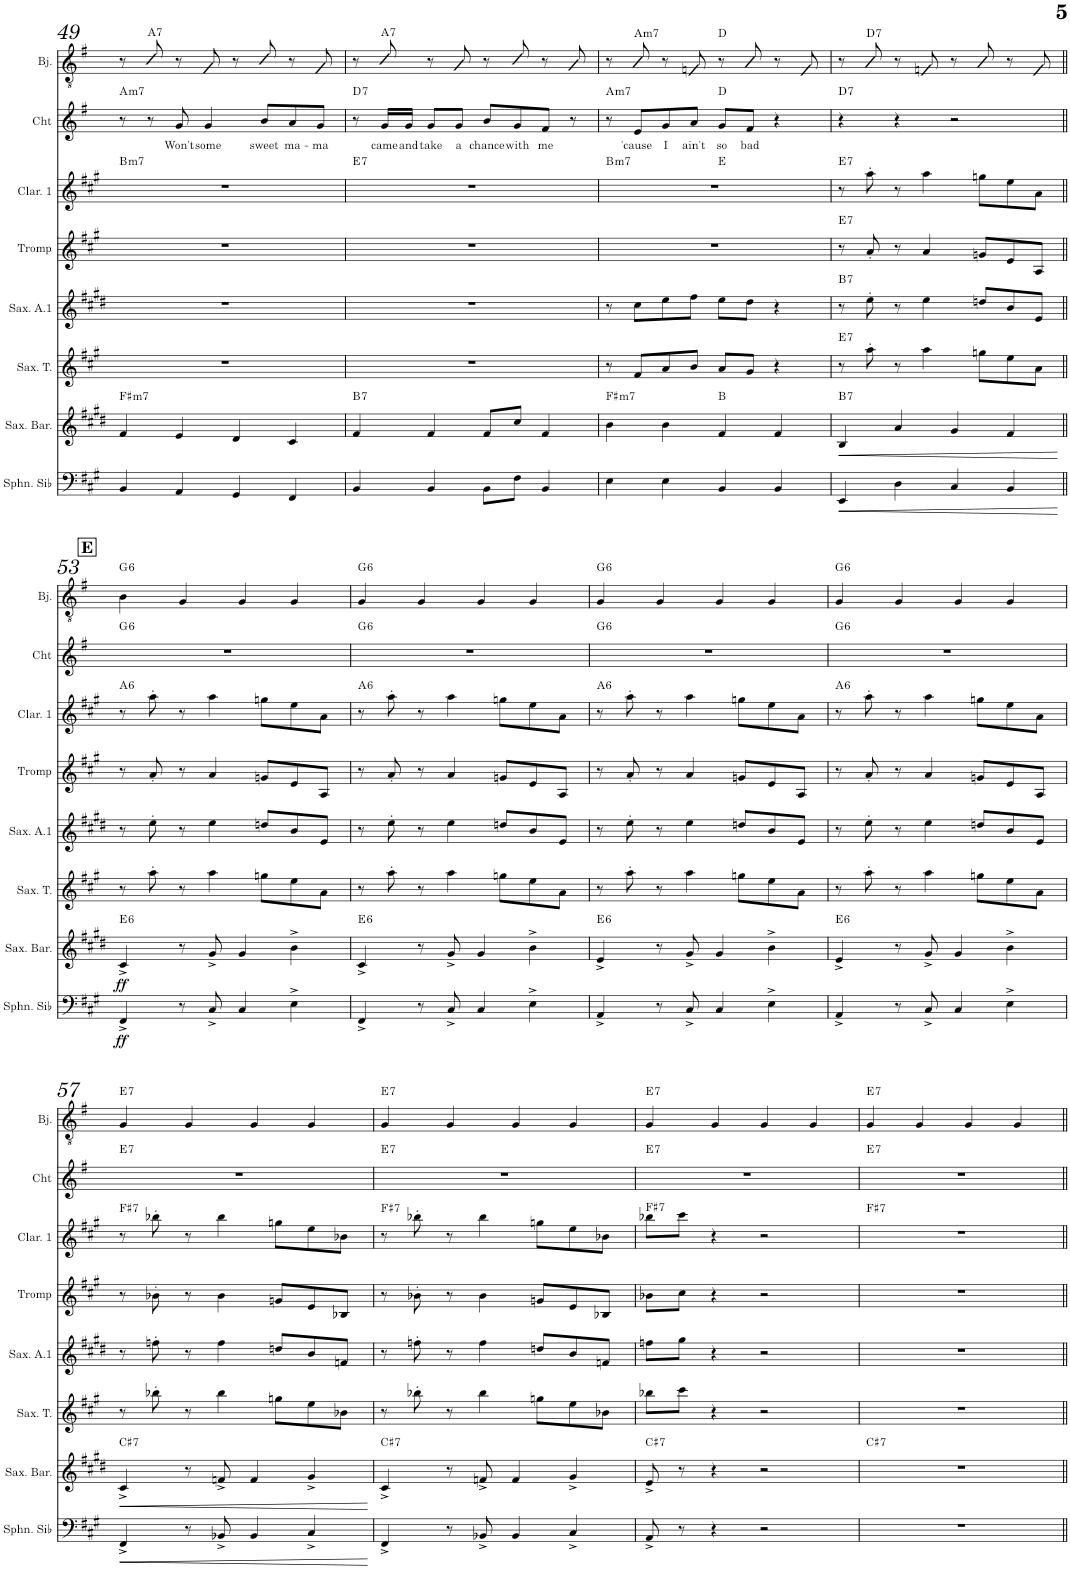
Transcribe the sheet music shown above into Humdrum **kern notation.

**kern	**dynam	**kern	**dynam	**harte	**kern	**harte	**kern	**harte	**kern	**harte	**kern	**harte	**kern	**text	**harte	**kern	**harte	**kern
*part9	*part9	*part8	*part8	*part8	*part7	*part7	*part6	*part6	*part5	*part5	*part4	*part4	*part3	*part3	*part3	*part2	*part2	*part1
*staff9	*staff9	*staff8	*staff8	*	*staff7	*	*staff6	*	*staff5	*	*staff4	*	*staff3	*staff3	*	*staff2	*	*staff1
*I"Souba	*	*I"Saxo Bar	*	*	*I"Sax Ténor	*	*I"Sax Alto 1	*	*I"Tromp	*	*I"Clar1	*	*I"Chant	*	*	*I"Banjo	*	*I"Flûte
*	*	*I'Sax. Bar.	*	*	*I'Sax. T.	*	*I'Sax. A.1	*	*I'Tromp	*	*I'Clar. 1	*	*I'Cht	*	*	*I'Bj.	*	*I'Fl.
!!LO:PB:g=z
*clefF4	*	*clefG2	*	*	*clefG2	*	*clefG2	*	*clefG2	*	*clefG2	*	*clefG2	*	*	*clefGv2	*	*clefG2
*Trd8c14	*	*Trd12c21	*	*	*Trd8c14	*	*Trd5c9	*	*Trd1c2	*	*Trd1c2	*	*	*	*	*Trd7c12	*	*
*k[f#c#g#]	*	*k[f#c#g#d#]	*	*	*k[f#c#g#]	*	*k[f#c#g#d#]	*	*k[f#c#g#]	*	*k[f#c#g#]	*	*k[f#]	*	*	*k[f#]	*	*k[f#]
*M4/4	*	*M4/4	*	*	*M4/4	*	*M4/4	*	*M4/4	*	*M4/4	*	*M4/4	*	*	*M4/4	*	*M4/4
=49	=49	=49	=49	=49	=49	=49	=49	=49	=49	=49	=49	=49	=49	=49	=49	=49	=49	=49
!	!	!	!	!LO:H:kt=m7	!	!	!	!	!	!	!	!LO:H:kt=m7	!	!	!LO:H:kt=m7	!	!	!
4BB/	.	4f#/	.	F#:min7	1r	.	1r	.	1r	.	1r	B:min7	8r	.	A:min7	8r	.	1r
!	!	!	!	!	!	!	!	!	!	!	!	!	!	!	!	!	!LO:H:kt=7	!
.	.	.	.	.	.	.	.	.	.	.	.	.	8r	.	.	8c/	A:7	.
!	!	!	!	!	!	!	!	!	!	!	!	!	!	!LO:LY:b	!	!	!	!
4AA/	.	4e/	.	.	.	.	.	.	.	.	.	.	8g/	Won't	.	8r	.	.
!	!	!	!	!	!	!	!	!	!	!	!	!	!	!LO:LY:b	!	!	!	!
.	.	.	.	.	.	.	.	.	.	.	.	.	4g/	some	.	8G/	.	.
4GG#/	.	4d#/	.	.	.	.	.	.	.	.	.	.	.	.	.	8r	.	.
!	!	!	!	!	!	!	!	!	!	!	!	!	!	!LO:LY:b	!	!	!	!
.	.	.	.	.	.	.	.	.	.	.	.	.	8b/L	sweet	.	8c/	.	.
!	!	!	!	!	!	!	!	!	!	!	!	!	!	!LO:LY:b	!	!	!	!
4FF#/	.	4c#/	.	.	.	.	.	.	.	.	.	.	8a/	ma-	.	8r	.	.
!	!	!	!	!	!	!	!	!	!	!	!	!	!	!LO:LY:b	!	!	!	!
.	.	.	.	.	.	.	.	.	.	.	.	.	8g/J	-ma	.	8G/	.	.
=50	=50	=50	=50	=50	=50	=50	=50	=50	=50	=50	=50	=50	=50	=50	=50	=50	=50	=50
!	!	!	!	!LO:H:kt=7	!	!	!	!	!	!	!	!LO:H:kt=7	!	!	!LO:H:kt=7	!	!	!
4BB/	.	4f#/	.	B:7	1r	.	1r	.	1r	.	1r	E:7	8r	.	D:7	8r	.	1r
!	!	!	!	!	!	!	!	!	!	!	!	!	!	!LO:LY:b	!	!	!LO:H:kt=7	!
.	.	.	.	.	.	.	.	.	.	.	.	.	16g/LL	came	.	8c/	A:7	.
!	!	!	!	!	!	!	!	!	!	!	!	!	!	!LO:LY:b	!	!	!	!
.	.	.	.	.	.	.	.	.	.	.	.	.	16g/JJ	and	.	.	.	.
!	!	!	!	!	!	!	!	!	!	!	!	!	!	!LO:LY:b	!	!	!	!
4BB/	.	4f#/	.	.	.	.	.	.	.	.	.	.	8g/L	take	.	8r	.	.
!	!	!	!	!	!	!	!	!	!	!	!	!	!	!LO:LY:b	!	!	!	!
.	.	.	.	.	.	.	.	.	.	.	.	.	8g/J	a	.	8A/	.	.
!	!	!	!	!	!	!	!	!	!	!	!	!	!	!LO:LY:b	!	!	!	!
8BB\L	.	8f#/L	.	.	.	.	.	.	.	.	.	.	8b/L	chance	.	8r	.	.
!	!	!	!	!	!	!	!	!	!	!	!	!	!	!LO:LY:b	!	!	!	!
8F#\J	.	8cc#/J	.	.	.	.	.	.	.	.	.	.	8g/	with	.	8c/	.	.
!	!	!	!	!	!	!	!	!	!	!	!	!	!	!LO:LY:b	!	!	!	!
4BB/	.	4f#/	.	.	.	.	.	.	.	.	.	.	8f#/J	me	.	8r	.	.
.	.	.	.	.	.	.	.	.	.	.	.	.	8r	.	.	8A/	.	.
=51	=51	=51	=51	=51	=51	=51	=51	=51	=51	=51	=51	=51	=51	=51	=51	=51	=51	=51
!	!	!	!	!LO:H:kt=m7	!	!	!	!	!	!	!	!LO:H:kt=m7	!	!	!LO:H:kt=m7	!	!	!
*	*	*	*	*	*	*	*	*	*	*	*^	*	*	*	*	*	*	*
4E\	.	4b\	.	F#:min7	8r	.	8r	.	1r	.	1r	2ryy	B:min7	8r	.	A:min7	8r	.	1r
!	!	!	!	!	!	!	!	!	!	!	!	!	!	!	!LO:LY:b	!	!	!LO:H:kt=m7	!
.	.	.	.	.	8f#/L	.	8cc#\L	.	.	.	.	.	.	8e/L	'cause	.	8B/	A:min7	.
!	!	!	!	!	!	!	!	!	!	!	!	!	!	!	!LO:LY:b	!	!	!	!
4E\	.	4b\	.	.	8a/	.	8ee\	.	.	.	.	.	.	8g/	I	.	8r	.	.
!	!	!	!	!	!	!	!	!	!	!	!	!	!	!	!LO:LY:b	!	!	!	!
.	.	.	.	.	8b/J	.	8ff#\J	.	.	.	.	.	.	8a/J	ain't	.	8Fn/	.	.
!	!	!	!	!	!	!	!	!	!	!	!	!	!	!	!LO:LY:b	!	!	!	!
4BB/	.	4f#/	.	B:maj	8a/L	.	8ee\L	.	.	.	.	2ryy	E:maj	8g/L	so	D:maj	8r	D:maj	.
!	!	!	!	!	!	!	!	!	!	!	!	!	!	!	!LO:LY:b	!	!	!	!
.	.	.	.	.	8g#/J	.	8dd#\J	.	.	.	.	.	.	8f#/J	bad	.	8B/	.	.
4BB/	.	4f#/	.	.	4r	.	4r	.	.	.	.	.	.	4r	.	.	8r	.	.
.	.	.	.	.	.	.	.	.	.	.	.	.	.	.	.	.	8F/	.	.
=52	=52	=52	=52	=52	=52	=52	=52	=52	=52	=52	=52	=52	=52	=52	=52	=52	=52	=52	=52
!	!LO:HP:b	!	!LO:HP:b	!LO:H:kt=7	!	!LO:H:kt=7	!	!LO:H:kt=7	!	!LO:H:kt=7	!	!	!LO:H:kt=7	!	!	!LO:H:kt=7	!	!	!
*	*	*	*	*	*	*	*	*	*	*	*v	*v	*	*	*	*	*	*	*
4EE/	<	4B/	<	B:7	8r	E:7	8r	B:7	8r	E:7	8r	E:7	4r	.	D:7	8r	.	1r
!	!	!	!	!	!	!	!	!	!	!	!	!	!	!	!	!	!LO:H:kt=7	!
.	.	.	.	.	8aa'\	.	8ee'\	.	8a'/	.	8aa'\	.	.	.	.	8B/	D:7	.
4D\	.	4a/	.	.	8r	.	8r	.	8r	.	8r	.	4r	.	.	8r	.	.
.	.	.	.	.	4aa\	.	4ee\	.	4a/	.	4aa\	.	.	.	.	8Fn/	.	.
4C#/	.	4g#/	.	.	.	.	.	.	.	.	.	.	2r	.	.	8r	.	.
.	.	.	.	.	8ggn\L	.	8ddn/L	.	8gn/L	.	8ggn\L	.	.	.	.	8B/	.	.
4BB/	.	4f#/	.	.	8ee\	.	8b/	.	8e/	.	8ee\	.	.	.	.	8r	.	.
.	.	.	.	.	8a\J	.	8e/J	.	8A/J	.	8a\J	.	.	.	.	8F/	.	.
.	[	.	[	.	.	.	.	.	.	.	.	.	.	.	.	.	.	.
!!LO:LB:g=z
!!LO:REH:place=s1:a:B:cj:fs=14:t=E
=53||	=53||	=53||	=53||	=53||	=53||	=53||	=53||	=53||	=53||	=53||	=53||	=53||	=53||	=53||	=53||	=53||	=53||	=53||
!	!LO:DY:b	!	!LO:DY:b	!LO:H:kt=6	!	!	!	!	!	!	!	!LO:H:kt=6	!	!	!LO:H:kt=6	!	!LO:H:kt=6	!
4FF#^/	ff	4c#^/	ff	E:maj6	8r	.	8r	.	8r	.	8r	A:maj6	1r	.	G:maj6	4B\	G:maj6	1r
.	.	.	.	.	8aa'\	.	8ee'\	.	8a'/	.	8aa'\	.	.	.	.	.	.	.
8r	.	8r	.	.	8r	.	8r	.	8r	.	8r	.	.	.	.	4G/	.	.
8C#^/	.	8g#^/	.	.	4aa\	.	4ee\	.	4a/	.	4aa\	.	.	.	.	.	.	.
4C#/	.	4g#/	.	.	.	.	.	.	.	.	.	.	.	.	.	4G/	.	.
.	.	.	.	.	8ggn\L	.	8ddn/L	.	8gn/L	.	8ggn\L	.	.	.	.	.	.	.
4E^\	.	4b^\	.	.	8ee\	.	8b/	.	8e/	.	8ee\	.	.	.	.	4G/	.	.
.	.	.	.	.	8a\J	.	8e/J	.	8A/J	.	8a\J	.	.	.	.	.	.	.
=54	=54	=54	=54	=54	=54	=54	=54	=54	=54	=54	=54	=54	=54	=54	=54	=54	=54	=54
!	!	!	!	!LO:H:kt=6	!	!	!	!	!	!	!	!LO:H:kt=6	!	!	!LO:H:kt=6	!	!LO:H:kt=6	!
4FF#^/	.	4c#^/	.	E:maj6	8r	.	8r	.	8r	.	8r	A:maj6	1r	.	G:maj6	4G/	G:maj6	1r
.	.	.	.	.	8aa'\	.	8ee'\	.	8a'/	.	8aa'\	.	.	.	.	.	.	.
8r	.	8r	.	.	8r	.	8r	.	8r	.	8r	.	.	.	.	4G/	.	.
8C#^/	.	8g#^/	.	.	4aa\	.	4ee\	.	4a/	.	4aa\	.	.	.	.	.	.	.
4C#/	.	4g#/	.	.	.	.	.	.	.	.	.	.	.	.	.	4G/	.	.
.	.	.	.	.	8ggn\L	.	8ddn/L	.	8gn/L	.	8ggn\L	.	.	.	.	.	.	.
4E^\	.	4b^\	.	.	8ee\	.	8b/	.	8e/	.	8ee\	.	.	.	.	4G/	.	.
.	.	.	.	.	8a\J	.	8e/J	.	8A/J	.	8a\J	.	.	.	.	.	.	.
=55	=55	=55	=55	=55	=55	=55	=55	=55	=55	=55	=55	=55	=55	=55	=55	=55	=55	=55
!	!	!	!	!LO:H:kt=6	!	!	!	!	!	!	!	!LO:H:kt=6	!	!	!LO:H:kt=6	!	!LO:H:kt=6	!
4AA^/	.	4e^/	.	E:maj6	8r	.	8r	.	8r	.	8r	A:maj6	1r	.	G:maj6	4G/	G:maj6	1r
.	.	.	.	.	8aa'\	.	8ee'\	.	8a'/	.	8aa'\	.	.	.	.	.	.	.
8r	.	8r	.	.	8r	.	8r	.	8r	.	8r	.	.	.	.	4G/	.	.
8C#^/	.	8g#^/	.	.	4aa\	.	4ee\	.	4a/	.	4aa\	.	.	.	.	.	.	.
4C#/	.	4g#/	.	.	.	.	.	.	.	.	.	.	.	.	.	4G/	.	.
.	.	.	.	.	8ggn\L	.	8ddn/L	.	8gn/L	.	8ggn\L	.	.	.	.	.	.	.
4E^\	.	4b^\	.	.	8ee\	.	8b/	.	8e/	.	8ee\	.	.	.	.	4G/	.	.
.	.	.	.	.	8a\J	.	8e/J	.	8A/J	.	8a\J	.	.	.	.	.	.	.
=56	=56	=56	=56	=56	=56	=56	=56	=56	=56	=56	=56	=56	=56	=56	=56	=56	=56	=56
!	!	!	!	!LO:H:kt=6	!	!	!	!	!	!	!	!LO:H:kt=6	!	!	!LO:H:kt=6	!	!LO:H:kt=6	!
4AA^/	.	4e^/	.	E:maj6	8r	.	8r	.	8r	.	8r	A:maj6	1r	.	G:maj6	4G/	G:maj6	1r
.	.	.	.	.	8aa'\	.	8ee'\	.	8a'/	.	8aa'\	.	.	.	.	.	.	.
8r	.	8r	.	.	8r	.	8r	.	8r	.	8r	.	.	.	.	4G/	.	.
8C#^/	.	8g#^/	.	.	4aa\	.	4ee\	.	4a/	.	4aa\	.	.	.	.	.	.	.
4C#/	.	4g#/	.	.	.	.	.	.	.	.	.	.	.	.	.	4G/	.	.
.	.	.	.	.	8ggn\L	.	8ddn/L	.	8gn/L	.	8ggn\L	.	.	.	.	.	.	.
4E^\	.	4b^\	.	.	8ee\	.	8b/	.	8e/	.	8ee\	.	.	.	.	4G/	.	.
.	.	.	.	.	8a\J	.	8e/J	.	8A/J	.	8a\J	.	.	.	.	.	.	.
!!LO:LB:g=z
=57	=57	=57	=57	=57	=57	=57	=57	=57	=57	=57	=57	=57	=57	=57	=57	=57	=57	=57
!	!LO:HP:b	!	!LO:HP:b	!LO:H:kt=7	!	!	!	!	!	!	!	!LO:H:kt=7	!	!	!LO:H:kt=7	!	!LO:H:kt=7	!
4FF#^/	<	4c#^/	<	C#:7	8r	.	8r	.	8r	.	8r	F#:7	1r	.	E:7	4G/	E:7	1r
.	.	.	.	.	8bb-X'\	.	8ffn'\	.	8b-X'\	.	8bb-X'\	.	.	.	.	.	.	.
8r	.	8r	.	.	8r	.	8r	.	8r	.	8r	.	.	.	.	4G/	.	.
8BB-X^/	.	8fn^/	.	.	4bb-\	.	4ff\	.	4b-\	.	4bb-\	.	.	.	.	.	.	.
4BB-/	.	4f/	.	.	.	.	.	.	.	.	.	.	.	.	.	4G/	.	.
.	.	.	.	.	8ggn\L	.	8ddn/L	.	8gn/L	.	8ggn\L	.	.	.	.	.	.	.
4C#^/	.	4g#^/	.	.	8ee\	.	8b/	.	8e/	.	8ee\	.	.	.	.	4G/	.	.
.	.	.	.	.	8b-X\J	.	8fn/J	.	8B-X/J	.	8b-X\J	.	.	.	.	.	.	.
.	[	.	[	.	.	.	.	.	.	.	.	.	.	.	.	.	.	.
=58	=58	=58	=58	=58	=58	=58	=58	=58	=58	=58	=58	=58	=58	=58	=58	=58	=58	=58
!	!	!	!	!LO:H:kt=7	!	!	!	!	!	!	!	!LO:H:kt=7	!	!	!LO:H:kt=7	!	!LO:H:kt=7	!
4FF#^/	.	4c#^/	.	C#:7	8r	.	8r	.	8r	.	8r	F#:7	1r	.	E:7	4G/	E:7	1r
.	.	.	.	.	8bb-X'\	.	8ffn'\	.	8b-X'\	.	8bb-X'\	.	.	.	.	.	.	.
8r	.	8r	.	.	8r	.	8r	.	8r	.	8r	.	.	.	.	4G/	.	.
8BB-X^/	.	8fn^/	.	.	4bb-\	.	4ff\	.	4b-\	.	4bb-\	.	.	.	.	.	.	.
4BB-/	.	4f/	.	.	.	.	.	.	.	.	.	.	.	.	.	4G/	.	.
.	.	.	.	.	8ggn\L	.	8ddn/L	.	8gn/L	.	8ggn\L	.	.	.	.	.	.	.
4C#^/	.	4g#^/	.	.	8ee\	.	8b/	.	8e/	.	8ee\	.	.	.	.	4G/	.	.
.	.	.	.	.	8b-X\J	.	8fn/J	.	8B-X/J	.	8b-X\J	.	.	.	.	.	.	.
=59	=59	=59	=59	=59	=59	=59	=59	=59	=59	=59	=59	=59	=59	=59	=59	=59	=59	=59
!	!	!	!	!LO:H:kt=7	!	!	!	!	!	!	!	!LO:H:kt=7	!	!	!LO:H:kt=7	!	!LO:H:kt=7	!
8AA^/	.	8e^/	.	C#:7	8bb-X\L	.	8ffn\L	.	8b-X\L	.	8bb-X\L	F#:7	1r	.	E:7	4G/	E:7	1r
8r	.	8r	.	.	8ccc#\J	.	8gg#\J	.	8cc#\J	.	8ccc#\J	.	.	.	.	.	.	.
4r	.	4r	.	.	4r	.	4r	.	4r	.	4r	.	.	.	.	4G/	.	.
2r	.	2r	.	.	2r	.	2r	.	2r	.	2r	.	.	.	.	4G/	.	.
.	.	.	.	.	.	.	.	.	.	.	.	.	.	.	.	4G/	.	.
=60	=60	=60	=60	=60	=60	=60	=60	=60	=60	=60	=60	=60	=60	=60	=60	=60	=60	=60
!	!	!	!	!LO:H:kt=7	!	!	!	!	!	!	!	!LO:H:kt=7	!	!	!LO:H:kt=7	!	!LO:H:kt=7	!
1r	.	1r	.	C#:7	1r	.	1r	.	1r	.	1r	F#:7	1r	.	E:7	4G/	E:7	1r
.	.	.	.	.	.	.	.	.	.	.	.	.	.	.	.	4G/	.	.
.	.	.	.	.	.	.	.	.	.	.	.	.	.	.	.	4G/	.	.
.	.	.	.	.	.	.	.	.	.	.	.	.	.	.	.	4G/	.	.
=||	=||	=||	=||	=||	=||	=||	=||	=||	=||	=||	=||	=||	=||	=||	=||	=||	=||	=||
*-	*-	*-	*-	*-	*-	*-	*-	*-	*-	*-	*-	*-	*-	*-	*-	*-	*-	*-
